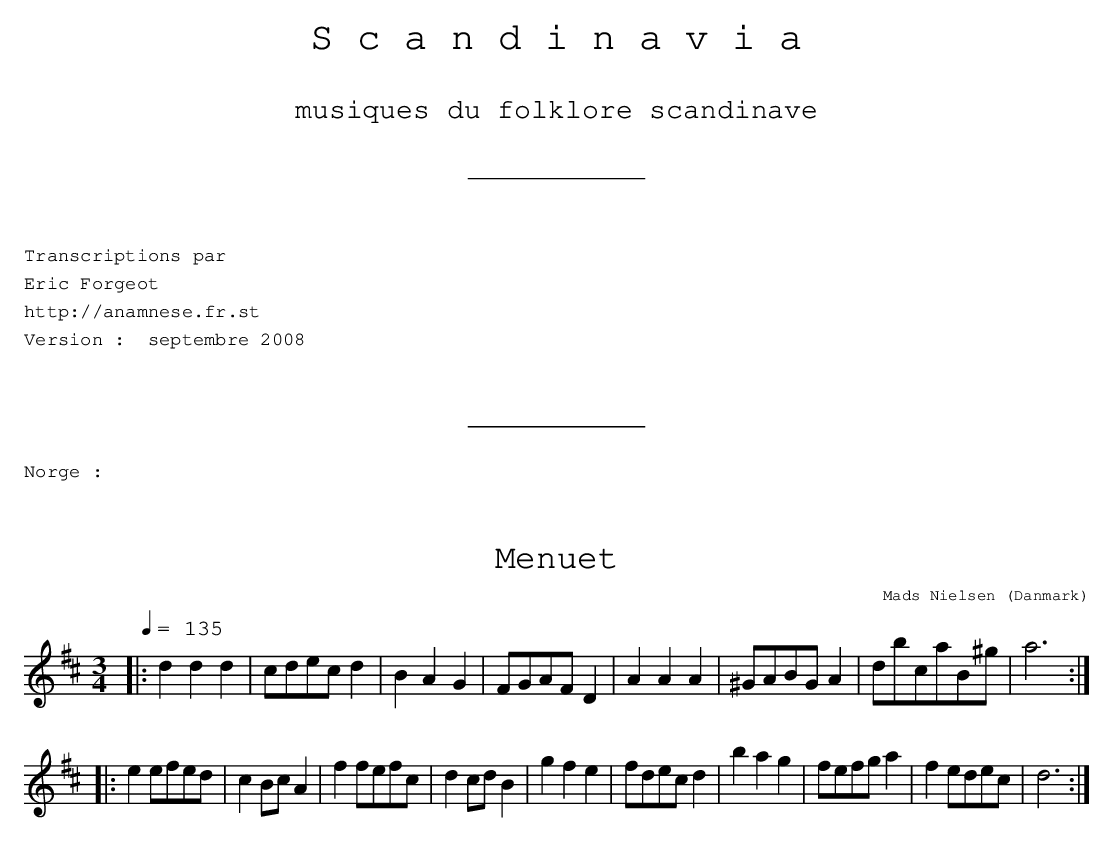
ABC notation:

X:1
T:Menuet
C:Mads Nielsen
O:Danmark
M:3/4
L:1/8
Q:1/4=135
K:D
|: d2 d2 d2 | cdec d2  | B2 A2 G2 | FGAF D2 |\
   A2 A2 A2 | ^GABG A2 | dbcaB^g  | a6     :|!
|: e2 efed | c2 Bc A2|f2 fefc   | d2 cd B2 |
    g2f2e2 | fdec d2 | b2 a2 g2 | fefg a2  | f2 edec | d6 :|
